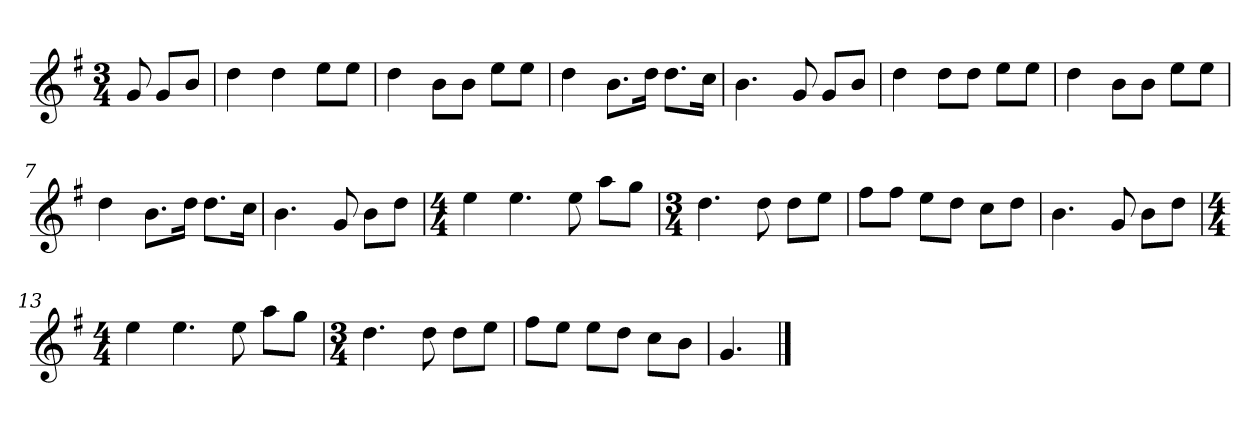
**kern
*part1
*staff1
*k[f#]
*M3/4
*MM120
=
8g
8gL
8bJ
=1
4dd
4dd
8eeL
8eeJ
=2
4dd
8bL
8bJ
8eeL
8eeJ
=3
4dd
8.bL
16ddJk
8.ddL
16ccJk
=4
4.b
8g
8gL
8bJ
=5
4dd
8ddL
8ddJ
8eeL
8eeJ
=6
4dd
8bL
8bJ
8eeL
8eeJ
=7
4dd
8.bL
16ddJk
8.ddL
16ccJk
=8
4.b
8g
8bL
8ddJ
=9
*M4/4
4ee
4.ee
8ee
8aaL
8ggJ
=10
*M3/4
4.dd
8dd
8ddL
8eeJ
=11
8ff#L
8ff#J
8eeL
8ddJ
8ccL
8ddJ
=12
4.b
8g
8bL
8ddJ
=13
*M4/4
4ee
4.ee
8ee
8aaL
8ggJ
=14
*M3/4
4.dd
8dd
8ddL
8eeJ
=15
8ff#L
8eeJ
8eeL
8ddJ
8ccL
8bJ
=16
4.g
==
*-
